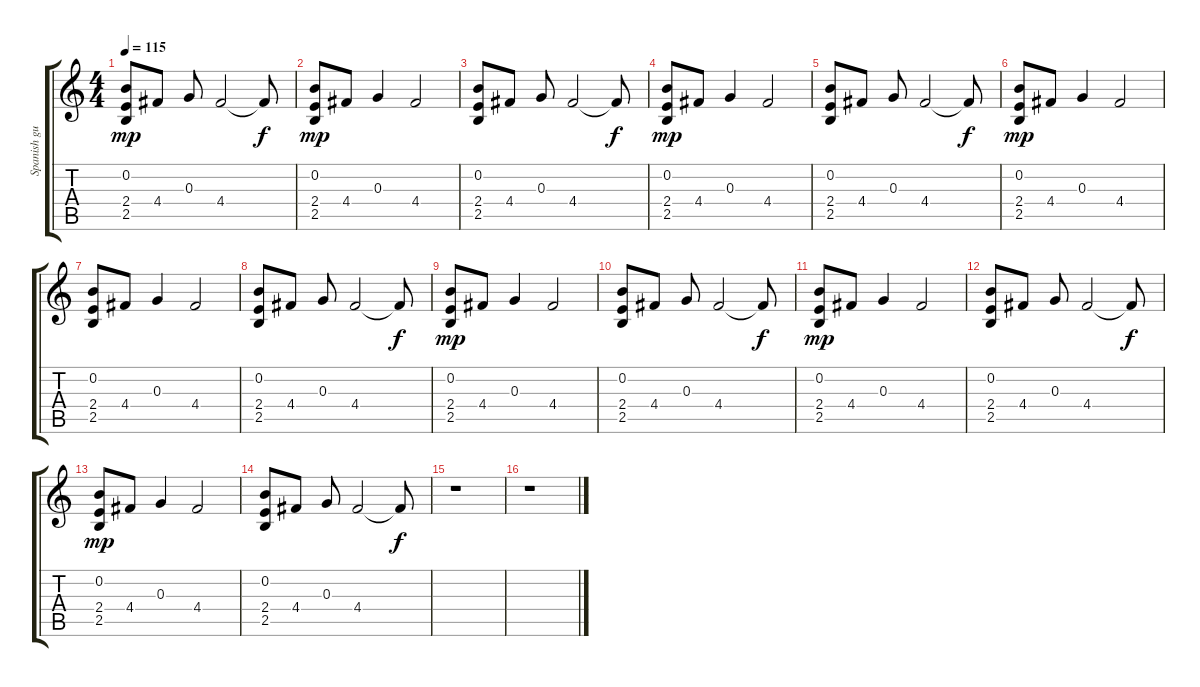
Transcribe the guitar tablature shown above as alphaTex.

\track ("Spanish guitar      " "Spanish gu") {instrument acousticguitarnylon}
\staff {score tabs}
\tuning (E4 B3 G3 D3 A2 E2) {hide}
\ts (4 4)
\tempo 115
\clef g2
\ks c
(0.2 2.4 2.5).8{dy mp} 4.4.8 0.3.8 4.4.2 4.4{t}.8{dy f} |
(0.2 2.4 2.5).8{dy mp} 4.4.8 0.3.4 4.4.2 |
(0.2 2.4 2.5).8 4.4.8 0.3.8 4.4.2 4.4{t}.8{dy f} |
(0.2 2.4 2.5).8{dy mp} 4.4.8 0.3.4 4.4.2 |
(0.2 2.4 2.5).8 4.4.8 0.3.8 4.4.2 4.4{t}.8{dy f} |
(0.2 2.4 2.5).8{dy mp} 4.4.8 0.3.4 4.4.2 |
(0.2 2.4 2.5).8 4.4.8 0.3.4 4.4.2 |
(0.2 2.4 2.5).8 4.4.8 0.3.8 4.4.2 4.4{t}.8{dy f} |
(0.2 2.4 2.5).8{dy mp} 4.4.8 0.3.4 4.4.2 |
(0.2 2.4 2.5).8 4.4.8 0.3.8 4.4.2 4.4{t}.8{dy f} |
(0.2 2.4 2.5).8{dy mp} 4.4.8 0.3.4 4.4.2 |
(0.2 2.4 2.5).8 4.4.8 0.3.8 4.4.2 4.4{t}.8{dy f} |
(0.2 2.4 2.5).8{dy mp} 4.4.8 0.3.4 4.4.2 |
(0.2 2.4 2.5).8 4.4.8 0.3.8 4.4.2 4.4{t}.8{dy f} |
r.1 |
r.1
